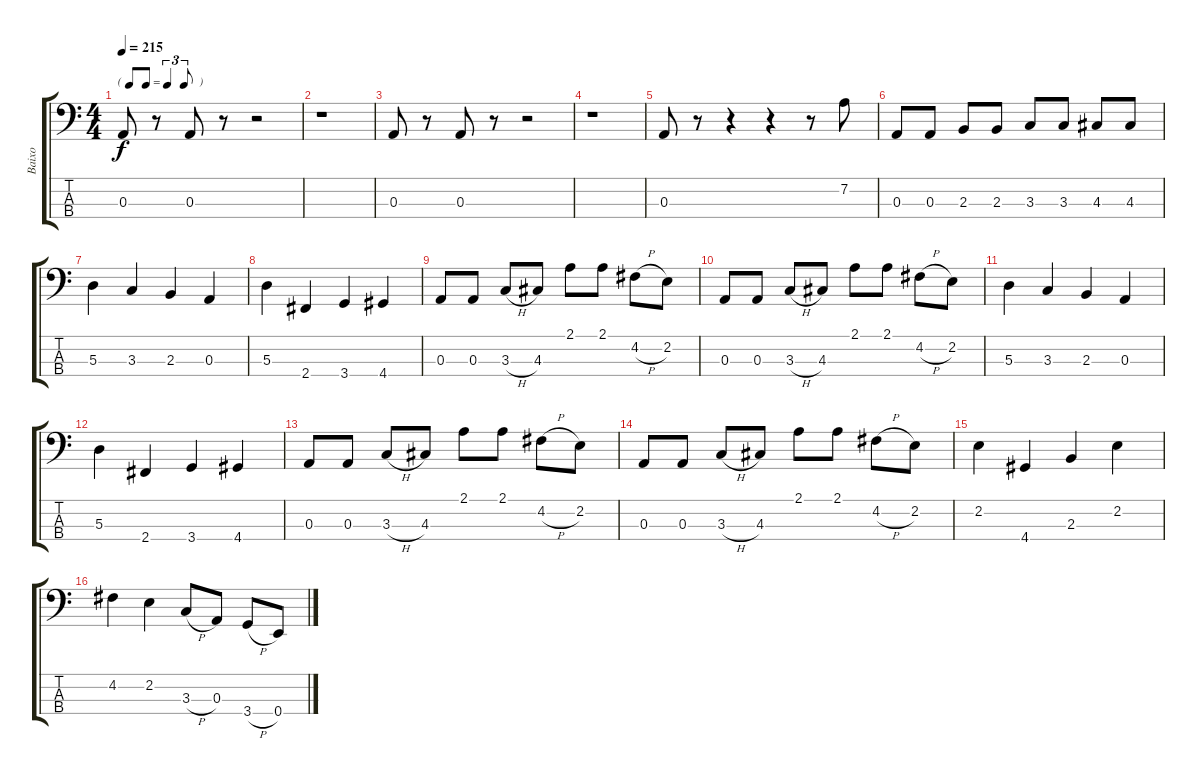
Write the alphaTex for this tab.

\track ("Baixo" "Baixo") {instrument electricbassfinger}
\staff {score tabs}
\tuning (G2 D2 A1 E1) {hide}
\ts (4 4)
\tf triplet8th
\tempo 215
\clef f4
\ks c
0.3.8{dy f} r.8 0.3.8 r.8 r.2 |
r.1 |
0.3.8 r.8 0.3.8 r.8 r.2 |
r.1 |
0.3.8 r.8 r.4 r.4 r.8 7.2.8 |
0.3.8 0.3.8 2.3.8 2.3.8 3.3.8 3.3.8 4.3.8 4.3.8 |
5.3.4 3.3.4 2.3.4 0.3.4 |
5.3.4 2.4.4 3.4.4 4.4.4 |
0.3.8 0.3.8 3.3{h}.8 4.3.8 2.1.8 2.1.8 4.2{h}.8 2.2.8 |
0.3.8 0.3.8 3.3{h}.8 4.3.8 2.1.8 2.1.8 4.2{h}.8 2.2.8 |
5.3.4 3.3.4 2.3.4 0.3.4 |
5.3.4 2.4.4 3.4.4 4.4.4 |
0.3.8 0.3.8 3.3{h}.8 4.3.8 2.1.8 2.1.8 4.2{h}.8 2.2.8 |
0.3.8 0.3.8 3.3{h}.8 4.3.8 2.1.8 2.1.8 4.2{h}.8 2.2.8 |
2.2.4 4.4.4 2.3.4 2.2.4 |
4.2.4 2.2.4 3.3{h}.8 0.3.8 3.4{h}.8 0.4.8
